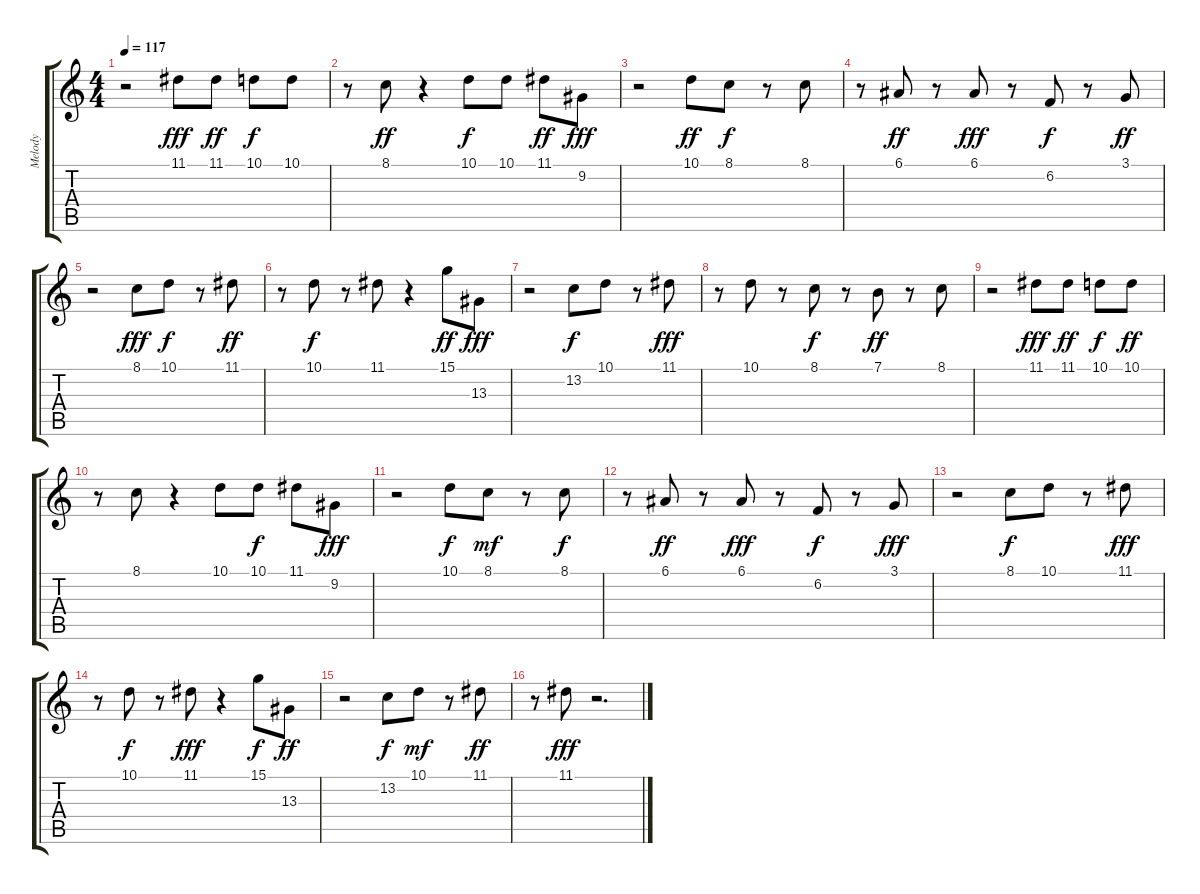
\track ("Melody" "Melody") {instrument vibraphone}
\staff {score tabs}
\tuning (E4 B3 G3 D3 A2 E2) {hide}
\ts (4 4)
\tempo 117
\clef g2
\ks c
r.2{dy fff} 11.1.8 11.1.8{dy ff} 10.1.8{dy f} 10.1.8 |
r.8 8.1.8{dy ff} r.4 10.1.8{dy f} 10.1.8 11.1.8{dy ff} 9.2.8{dy fff} |
r.2 10.1.8{dy ff} 8.1.8{dy f} r.8 8.1.8 |
r.8 6.1.8{dy ff} r.8 6.1.8{dy fff} r.8 6.2.8{dy f} r.8 3.1.8{dy ff} |
r.2 8.1.8{dy fff} 10.1.8{dy f} r.8 11.1.8{dy ff} |
r.8 10.1.8{dy f} r.8 11.1.8 r.4 15.1.8{dy ff} 13.3.8{dy fff} |
r.2 13.2.8{dy f} 10.1.8 r.8 11.1.8{dy fff} |
r.8 10.1.8 r.8 8.1.8{dy f} r.8 7.1.8{dy ff} r.8 8.1.8 |
r.2 11.1.8{dy fff} 11.1.8{dy ff} 10.1.8{dy f} 10.1.8{dy ff} |
r.8 8.1.8 r.4 10.1.8 10.1.8{dy f} 11.1.8 9.2.8{dy fff} |
r.2 10.1.8{dy f} 8.1.8{dy mf} r.8 8.1.8{dy f} |
r.8 6.1.8{dy ff} r.8 6.1.8{dy fff} r.8 6.2.8{dy f} r.8 3.1.8{dy fff} |
r.2 8.1.8{dy f} 10.1.8 r.8 11.1.8{dy fff} |
r.8 10.1.8{dy f} r.8 11.1.8{dy fff} r.4 15.1.8{dy f} 13.3.8{dy ff} |
r.2 13.2.8{dy f} 10.1.8{dy mf} r.8 11.1.8{dy ff} |
r.8 11.1.8{dy fff} r.2{d}
